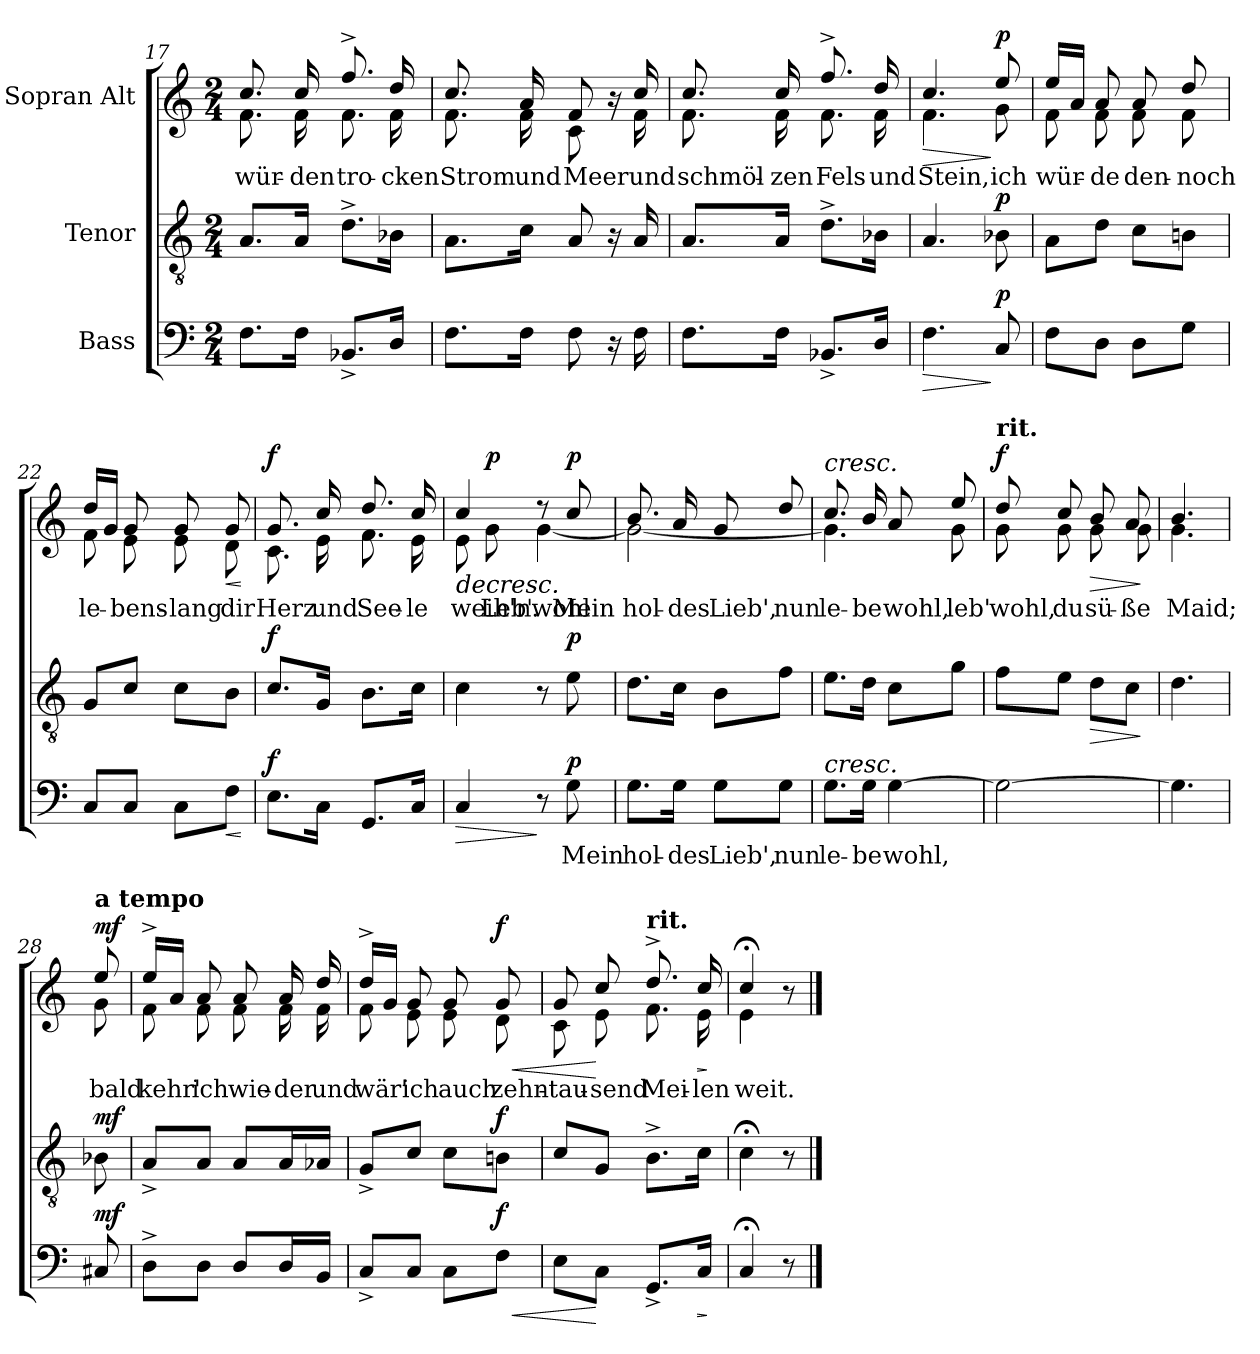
**kern	**text	**dynam	**kern	**dynam	**kern	**text	**dynam
*part3	*part3	*part3	*part2	*part2	*part1	*part1	*part1
*staff3	*staff3	*staff3	*staff2	*staff2	*staff1	*staff1	*staff1
*I"Bass	*	*	*I"Tenor	*	*I"Sopran Alt	*	*
*clefF4	*	*	*clefGv2	*	*clefG2	*	*
*k[]	*	*	*k[]	*	*k[]	*	*
*M2/4	*	*	*M2/4	*	*M2/4	*	*
=17	=17	=17	=17	=17	=17	=17	=17
!	!	!	!	!	!	!LO:LY:b	!
*	*	*	*	*	*^	*	*
8.F\L	.	.	8.A/L	.	8.cc/	8.f\	wür-	.
!	!	!	!	!	!	!	!LO:LY:b	!
16F\Jk	.	.	16A/Jk	.	16cc/	16f\	-den	.
!	!	!	!	!	!	!	!LO:LY:b	!
8.BB-X^/L	.	.	8.d^\L	.	8.ff^/	8.f\	tro-	.
!	!	!	!	!	!	!	!LO:LY:b	!
16D/Jk	.	.	16B-X\Jk	.	16dd/	16f\	-cken	.
=18	=18	=18	=18	=18	=18	=18	=18	=18
!	!	!	!	!	!	!	!LO:LY:b	!
8.F\L	.	.	8.A\L	.	8.cc/	8.f\	Strom	.
!	!	!	!	!	!	!	!LO:LY:b	!
16F\Jk	.	.	16c\Jk	.	16a/	16f\	und	.
!	!	!	!	!	!	!	!LO:LY:b	!
8F\	.	.	8A/	.	8f/	8c\	Meer	.
16r	.	.	16r	.	16r	16ryy	.	.
!	!	!	!	!	!	!	!LO:LY:b	!
16F\	.	.	16A/	.	16cc/	16f\	und	.
=19	=19	=19	=19	=19	=19	=19	=19	=19
!	!	!	!	!	!	!	!LO:LY:b	!
8.F\L	.	.	8.A/L	.	8.cc/	8.f\	schmöl-	.
!	!	!	!	!	!	!	!LO:LY:b	!
16F\Jk	.	.	16A/Jk	.	16cc/	16f\	-zen	.
!	!	!	!	!	!	!	!LO:LY:b	!
8.BB-X^/L	.	.	8.d^\L	.	8.ff^/	8.f\	Fels	.
!	!	!	!	!	!	!	!LO:LY:b	!
16D/Jk	.	.	16B-X\Jk	.	16dd/	16f\	und	.
!!LO:LB:g=z	!!
=20	=20	=20	=20	=20	=20	=20	=20	=20
!	!	!LO:HP:b	!	!	!	!	!LO:LY:b	!LO:HP:b
4.F\	.	>	4.A/	.	4.cc/	4.f\	Stein,	>
!	!	!LO:DY:n=1:a	!	!LO:DY:a	!	!	!LO:LY:b	!LO:DY:n=1:a
8C/	.	] p	8B-X\	p	8ee/	8g\	ich	] p
=21	=21	=21	=21	=21	=21	=21	=21	=21
!	!	!	!	!	!	!	!LO:LY:b	!
8F\L	.	.	8A\L	.	16ee/LL	8f\	wür-	.
.	.	.	.	.	16a/JJ	.	.	.
!	!	!	!	!	!	!	!LO:LY:b	!
8D\J	.	.	8d\J	.	8a/	8f\	-de	.
!	!	!	!	!	!	!	!LO:LY:b	!
8D\L	.	.	8c\L	.	8a/	8f\	den-	.
!	!	!	!	!	!	!	!LO:LY:b	!
8G\J	.	.	8Bn\J	.	8dd/	8f\	-noch	.
=22	=22	=22	=22	=22	=22	=22	=22	=22
!	!	!	!	!	!	!	!LO:LY:b	!
8C/L	.	.	8G/L	.	16dd/LL	8f\	le-	.
.	.	.	.	.	16g/JJ	.	.	.
!	!	!	!	!	!	!	!LO:LY:b	!
8C/J	.	.	8c/J	.	8g/	8e\	-bens-	.
!	!	!	!	!	!	!	!LO:LY:b	!
8C\L	.	.	8c\L	.	8g/	8e\	-lang	.
!	!	!LO:HP:b	!	!	!	!	!LO:LY:b	!LO:HP:b
8F\J	.	<	8B\J	.	8g/	8d\	dir	<
*	*	*	*	*	*v	*v	*	*
.	.	[	.	.	.	.	[
=23	=23	=23	=23	=23	=23	=23	=23
!	!	!LO:DY:a	!	!LO:DY:a	!	!LO:LY:b	!LO:DY:a
*	*	*	*	*	*^	*	*
8.E\L	.	f	8.c/L	f	8.g/	8.c\	Herz	f
!	!	!	!	!	!	!	!LO:LY:b	!
16C\Jk	.	.	16G/Jk	.	16cc/	16e\	und	.
!	!	!	!	!	!	!	!LO:LY:b	!
8.GG/L	.	.	8.B\L	.	8.dd/	8.f\	See-	.
!	!	!	!	!	!	!	!LO:LY:b	!
16C/Jk	.	.	16c\Jk	.	16cc/	16e\	-le	.
!!LO:LB:g=z	!!
=24	=24	=24	=24	=24	=24	=24	=24	=24
!	!	!LO:HP:b	!	!	!	!	!LO:LY:b	!LO:HP:b
4C/	.	>	4c\	.	4cc/	8e\	weih'n.	>
!	!	!	!	!	!	!	!LO:LY:b	!LO:DY:b
.	.	.	.	.	.	8g\	Leb'	p
!	!	!	!	!	!	!	!LO:LY:b	!
8r	.	]	8r	.	8r	[4g\	wohl	]
!	!LO:LY:b	!LO:DY:a	!	!LO:DY:a	!	!	!LO:LY:b	!LO:DY:a
8G\	Mein	p	8e\	p	8cc/	.	Mein	p
=25	=25	=25	=25	=25	=25	=25	=25	=25
!	!LO:LY:b	!	!	!	!	!	!LO:LY:b	!
8.G\L	hol-	.	8.d\L	.	8.b/	2g\_	hol-	.
!	!LO:LY:b	!	!	!	!	!	!LO:LY:b	!
16G\Jk	-des	.	16c\Jk	.	16a/	.	-des	.
!	!LO:LY:b	!	!	!	!	!	!LO:LY:b	!
8G\L	Lieb',	.	8B\L	.	8g/	.	Lieb',	.
!	!LO:LY:b	!	!	!	!	!	!LO:LY:b	!
8G\J	nun	.	8f\J	.	8dd/	.	nun	.
=26	=26	=26	=26	=26	=26	=26	=26	=26
!	!	!	!	!	!LO:TX:a:i:t=cresc.	!	!	!
!LO:TX:a:i:t=cresc.	!	!	!	!	!	!	!	!
!	!LO:LY:b	!	!	!	!	!	!LO:LY:b	!
8.G\L	le-	.	8.e\L	.	8.cc/	4.g\]	le-	.
!	!LO:LY:b	!	!	!	!	!	!LO:LY:b	!
16G\Jk	-be	.	16d\Jk	.	16b/	.	-be	.
!	!LO:LY:b	!	!	!	!	!	!LO:LY:b	!
[4G\	wohl,	.	8c\L	.	8a/	.	wohl,	.
!	!	!	!	!	!	!	!LO:LY:b	!
.	.	.	8g\J	.	8ee/	8g\	leb'	.
=27	=27	=27	=27	=27	=27	=27	=27	=27
!	!	!	!	!	!LO:TX:a:B:t=rit.	!	!	!
!	!	!	!	!	!	!	!LO:LY:b	!LO:DY:a
2G\_	.	.	8f\L	.	8dd/	8g\	wohl,	f
!	!	!	!	!	!	!	!LO:LY:b	!
.	.	.	8e\J	.	8cc/	8g\	du	.
!	!	!	!	!LO:HP:b	!	!	!LO:LY:b	!LO:HP:b
.	.	.	8d\L	>	8b/	8g\	sü-	>
!	!	!	!	!	!	!	!LO:LY:b	!
.	.	.	8c\J	.	8a/	8g\	-ße	.
*	*	*	*	*	*v	*v	*	*
.	.	.	.	]	.	.	]
=28	=28	=28	=28	=28	=28	=28	=28
!	!	!	!	!	!	!LO:LY:b	!
*	*	*	*	*	*^	*	*
4.G\]	.	.	4.d\	.	4.b/	4.g\	Maid;	.
!!LO:LB:g=z	!!
=28X1	=28X1	=28X1	=28X1	=28X1	=28X1	=28X1	=28X1	=28X1
!	!	!	!	!	!LO:TX:a:B:t=a tempo	!	!	!
!	!	!LO:DY:a	!	!LO:DY:a	!	!	!LO:LY:b	!LO:DY:a
8C#X/	.	mf	8B-X\	mf	8ee/	8g\	bald	mf
=29	=29	=29	=29	=29	=29	=29	=29	=29
!	!	!	!	!	!	!	!LO:LY:b	!
8D^\L	.	.	8A^/L	.	16ee^/LL	8f\	kehr'	.
.	.	.	.	.	16a/JJ	.	.	.
!	!	!	!	!	!	!	!LO:LY:b	!
8D\J	.	.	8A/J	.	8a/	8f\	ich	.
!	!	!	!	!	!	!	!LO:LY:b	!
8D/L	.	.	8A/L	.	8a/	8f\	wie-	.
!	!	!	!	!	!	!	!LO:LY:b	!
16D/L	.	.	16A/L	.	16a/	16f\	-der	.
!	!	!	!	!	!	!	!LO:LY:b	!
16BB/JJ	.	.	16A-X/JJ	.	16dd/	16f\	und	.
=30	=30	=30	=30	=30	=30	=30	=30	=30
!	!	!	!	!	!	!	!LO:LY:b	!
8C^/L	.	.	8G^/L	.	16dd^/LL	8f\	wär'	.
.	.	.	.	.	16g/JJ	.	.	.
!	!	!	!	!	!	!	!LO:LY:b	!
8C/J	.	.	8c/J	.	8g/	8e\	ich	.
!	!	!	!	!	!	!	!LO:LY:b	!
8C\L	.	.	8c\L	.	8g/	8e\	auch	.
!	!	!LO:HP:b	!	!	!	!	!LO:LY:b	!LO:HP:b
!	!	!LO:DY:n=1:a	!	!LO:DY:a	!	!	!	!LO:DY:n=1:a
8F\J	.	< f	8Bn\J	f	8g/	8d\	zehn-	< f
=31	=31	=31	=31	=31	=31	=31	=31	=31
!	!	!	!	!	!	!	!LO:LY:b	!
8E\L	.	.	8c/L	.	8g/	8c\	-tau-	.
!	!	!	!	!	!	!	!LO:LY:b	!
8C\J	.	[	8G/J	.	8cc/	8e\	-send	[
!	!	!	!	!	!LO:TX:a:B:t=rit.	!	!	!
!	!	!	!	!	!	!	!LO:LY:b	!
8.GG^/L	.	.	8.B^\L	.	8.dd^/	8.f\	Mei-	.
!	!	!LO:HP:b	!	!	!	!	!LO:LY:b	!LO:HP:b
16C/Jk	.	>	16c\Jk	.	16cc/	16e\	-len	>
*	*	*	*	*	*v	*v	*	*
.	.	]	.	.	.	.	]
=32	=32	=32	=32	=32	=32	=32	=32
!	!	!	!	!	!	!LO:LY:b	!
*	*	*	*	*	*^	*	*
4C;</	.	.	4c;<\	.	4cc;</	4e\	weit.	.
8r	.	.	8r	.	8r	8ryy	.	.
*	*	*	*	*	*v	*v	*	*
==	==	==	==	==	==	==	==
*-	*-	*-	*-	*-	*-	*-	*-
